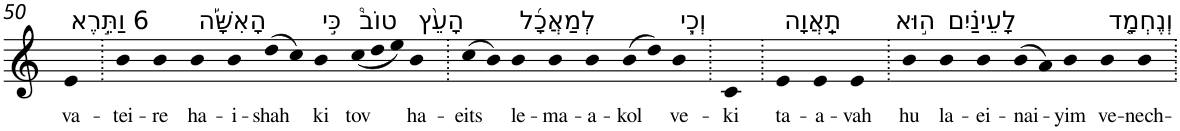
**kern	**text
*part1	*part1
*staff1	*staff1
*I"Piano	*
*I'Pno	*
!!LO:PB:g=z
*clefG2	*
*k[]	*
=50	=50
!LO:TX:a:t=6 וַתֵּ֣רֶא	!
!	!LO:LY:b
4e	va-
=51.	=51.
!	!LO:LY:b
4b	-tei-
!	!LO:LY:b
4b	-re
!LO:TX:a:t=הָאִשָּׁ֡ה	!
!	!LO:LY:b
4b	ha-
!	!LO:LY:b
4b	-i-
!	!LO:LY:b
(>8dd	-shah
8cc)	.
!LO:TX:a:t=כִּ֣י	!
!	!LO:LY:b
4b	ki
*Xtuplet	*
!LO:TX:a:t=טוֹב֩	!
!	!LO:LY:b
(<12cc	tov
12dd	.
12ee)	.
!LO:TX:a:t=הָעֵ֨ץ	!
!	!LO:LY:b
4b	ha-
=52.	=52.
!	!LO:LY:b
(>8cc	-eits
8b)	.
!LO:TX:a:t=לְמַאֲכָ֜ל	!
!	!LO:LY:b
4b	le-
!	!LO:LY:b
4b	-ma-
!	!LO:LY:b
4b	-a-
!	!LO:LY:b
(>8b	-kol
8dd)	.
!LO:TX:a:t=וְכִ֧י	!
!	!LO:LY:b
4b	ve-
=53.	=53.
!	!LO:LY:b
4c	-ki
=54.	=54.
!LO:TX:a:t=תַֽאֲוָה	!
!	!LO:LY:b
4e	ta-
!	!LO:LY:b
4e	-a-
!	!LO:LY:b
4e	-vah
=55.	=55.
!LO:TX:a:t=ה֣וּא	!
!	!LO:LY:b
4b	hu
!LO:TX:a:t=לָעֵינַ֗יִם	!
!	!LO:LY:b
4b	la-
!	!LO:LY:b
4b	-ei-
!	!LO:LY:b
(>8b	-nai-
8a)	.
!	!LO:LY:b
4b	-yim
!LO:TX:a:t=וְנֶחְמָ֤ד	!
!	!LO:LY:b
4b	ve-
!	!LO:LY:b
4b	-nech-
=.	=.
*-	*-
